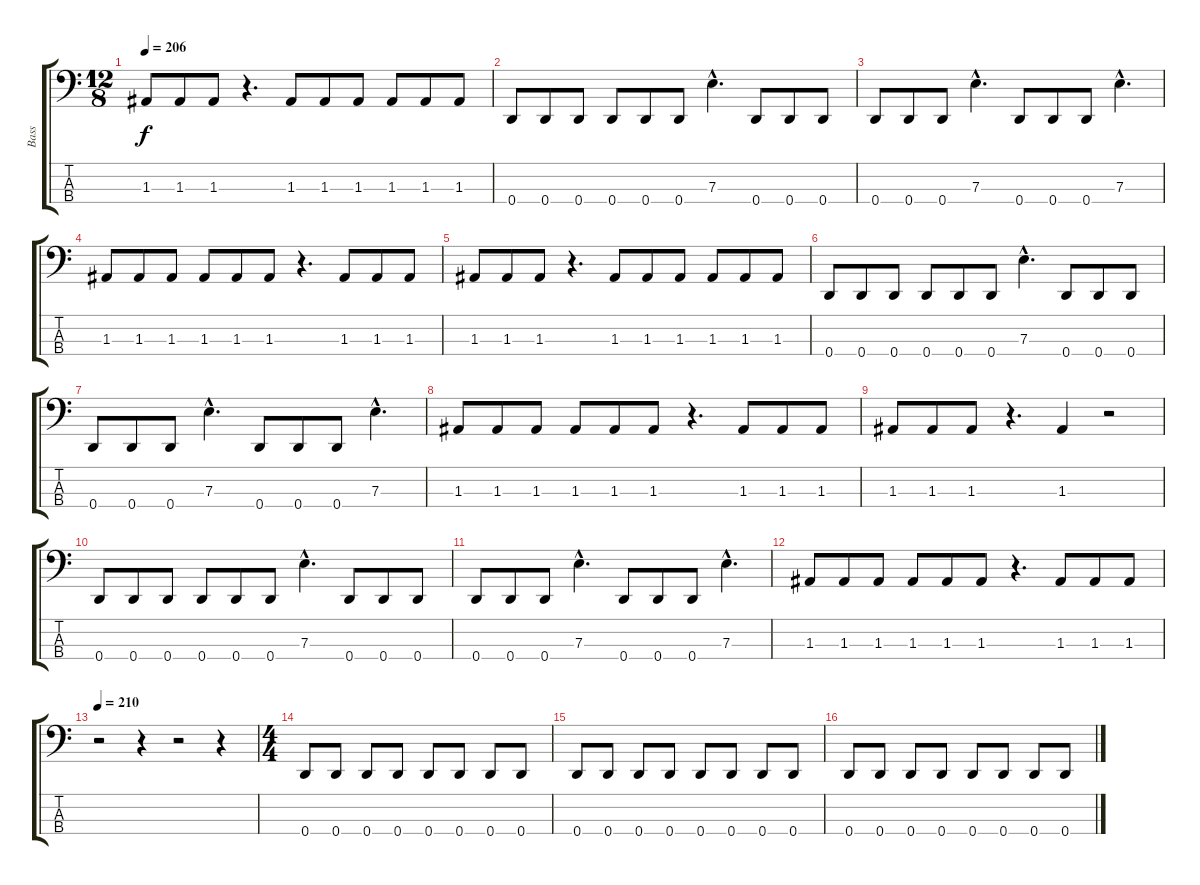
\track ("Bass" "Bass") {instrument electricbasspick}
\staff {score tabs}
\tuning (G2 D2 A1 D1) {hide}
\ts (12 8)
\tempo 206
\clef f4
\ks c
1.3.8{dy f} 1.3.8 1.3.8 r.4{d} 1.3.8 1.3.8 1.3.8 1.3.8 1.3.8 1.3.8 |
0.4.8 0.4.8 0.4.8 0.4.8 0.4.8 0.4.8 7.3{hac}.4{d} 0.4.8 0.4.8 0.4.8 |
0.4.8 0.4.8 0.4.8 7.3{hac}.4{d} 0.4.8 0.4.8 0.4.8 7.3{hac}.4{d} |
1.3.8 1.3.8 1.3.8 1.3.8 1.3.8 1.3.8 r.4{d} 1.3.8 1.3.8 1.3.8 |
1.3.8 1.3.8 1.3.8 r.4{d} 1.3.8 1.3.8 1.3.8 1.3.8 1.3.8 1.3.8 |
0.4.8 0.4.8 0.4.8 0.4.8 0.4.8 0.4.8 7.3{hac}.4{d} 0.4.8 0.4.8 0.4.8 |
0.4.8 0.4.8 0.4.8 7.3{hac}.4{d} 0.4.8 0.4.8 0.4.8 7.3{hac}.4{d} |
1.3.8 1.3.8 1.3.8 1.3.8 1.3.8 1.3.8 r.4{d} 1.3.8 1.3.8 1.3.8 |
1.3.8 1.3.8 1.3.8 r.4{d} 1.3.4 r.2 |
0.4.8 0.4.8 0.4.8 0.4.8 0.4.8 0.4.8 7.3{hac}.4{d} 0.4.8 0.4.8 0.4.8 |
0.4.8 0.4.8 0.4.8 7.3{hac}.4{d} 0.4.8 0.4.8 0.4.8 7.3{hac}.4{d} |
1.3.8 1.3.8 1.3.8 1.3.8 1.3.8 1.3.8 r.4{d} 1.3.8 1.3.8 1.3.8 |
\tempo 210
r.2 r.4 r.2 r.4 |
\ts (4 4)
0.4.8 0.4.8 0.4.8 0.4.8 0.4.8 0.4.8 0.4.8 0.4.8 |
0.4.8 0.4.8 0.4.8 0.4.8 0.4.8 0.4.8 0.4.8 0.4.8 |
0.4.8 0.4.8 0.4.8 0.4.8 0.4.8 0.4.8 0.4.8 0.4.8
